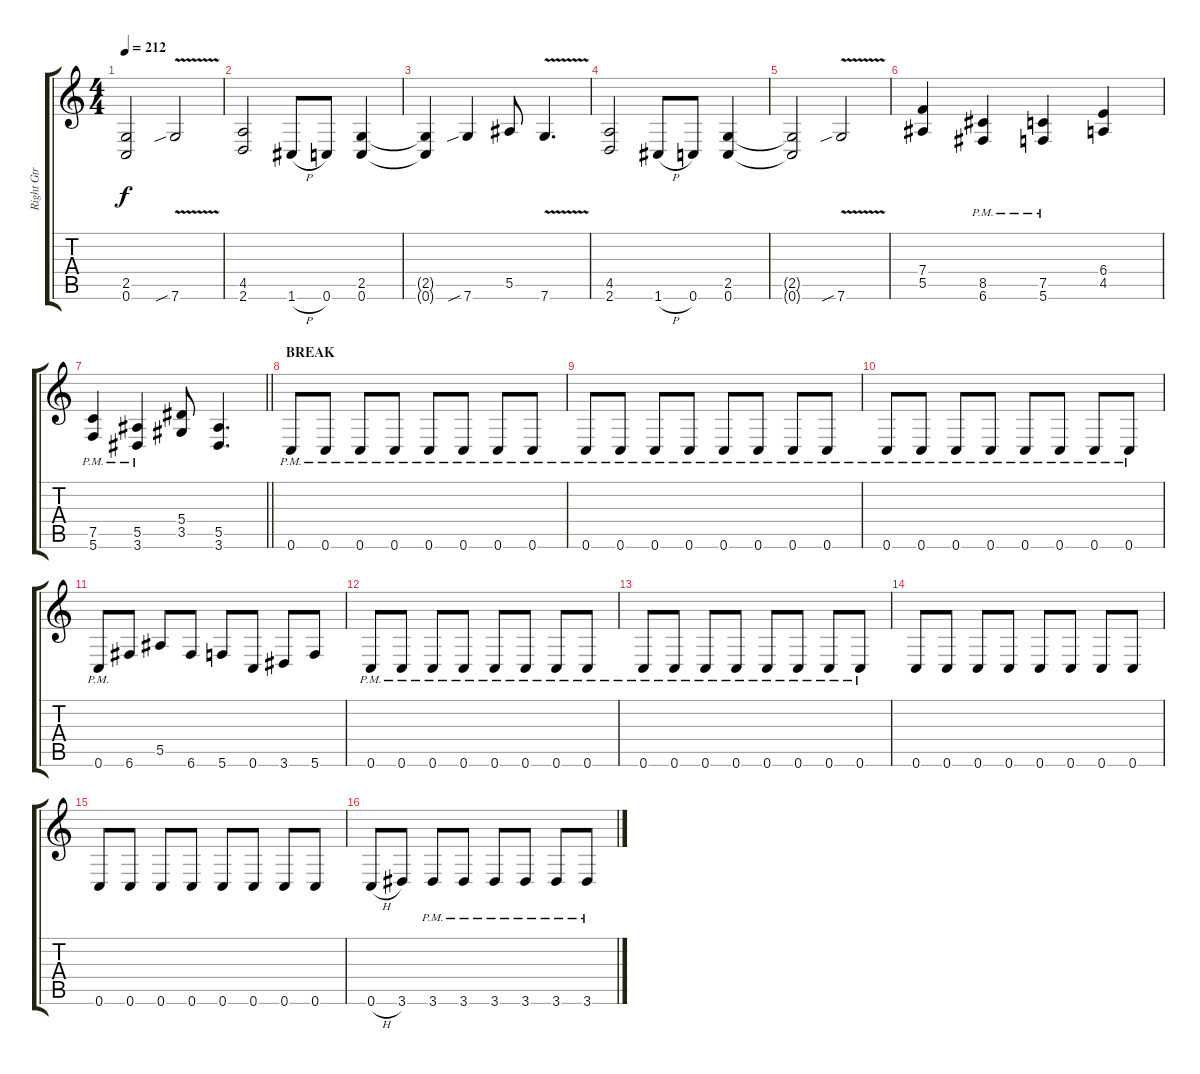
\track ("Right Gtr" "Right Gtr") {instrument distortionguitar}
\staff {score tabs}
\tuning (C4 G3 Eb3 Bb2 F2 C2) {hide}
\ts (4 4)
\tempo 212
\clef g2
\ks c
(2.5{t} 0.6{t}).2{dy f} 7.6{v sib}.2 |
(4.5 2.6).2 1.6{h}.8 0.6.8 (2.5 0.6).4 |
(2.5{t} 0.6{t}).4 7.6{sib}.4 5.5.8 7.6{v}.4{d} |
(4.5 2.6).2 1.6{h}.8 0.6.8 (2.5 0.6).4 |
(2.5{t} 0.6{t}).2 7.6{v sib}.2 |
(7.4 5.5).4 (8.5{pm} 6.6{pm}).4 (7.5{pm} 5.6{pm}).4 (6.4 4.5).4 |
\barLineRight lightlight
(7.5{pm} 5.6{pm}).4 (5.5{pm} 3.6{pm}).4 (5.4 3.5).8 (5.5 3.6).4{d} |
\section ("" "BREAK")
0.6{pm}.8 0.6{pm}.8 0.6{pm}.8 0.6{pm}.8 0.6{pm}.8 0.6{pm}.8 0.6{pm}.8 0.6{pm}.8 |
0.6{pm}.8 0.6{pm}.8 0.6{pm}.8 0.6{pm}.8 0.6{pm}.8 0.6{pm}.8 0.6{pm}.8 0.6{pm}.8 |
0.6{pm}.8 0.6{pm}.8 0.6{pm}.8 0.6{pm}.8 0.6{pm}.8 0.6{pm}.8 0.6{pm}.8 0.6{pm}.8 |
0.6{pm}.8 6.6.8 5.5.8 6.6.8 5.6.8 0.6.8 3.6.8 5.6.8 |
0.6{pm}.8 0.6{pm}.8 0.6{pm}.8 0.6{pm}.8 0.6{pm}.8 0.6{pm}.8 0.6{pm}.8 0.6{pm}.8 |
0.6{pm}.8 0.6{pm}.8 0.6{pm}.8 0.6{pm}.8 0.6{pm}.8 0.6{pm}.8 0.6{pm}.8 0.6{pm}.8 |
0.6.8 0.6.8 0.6.8 0.6.8 0.6.8 0.6.8 0.6.8 0.6.8 |
0.6.8 0.6.8 0.6.8 0.6.8 0.6.8 0.6.8 0.6.8 0.6.8 |
0.6{h}.8 3.6.8 3.6{pm}.8 3.6{pm}.8 3.6{pm}.8 3.6{pm}.8 3.6{pm}.8 3.6{pm}.8
